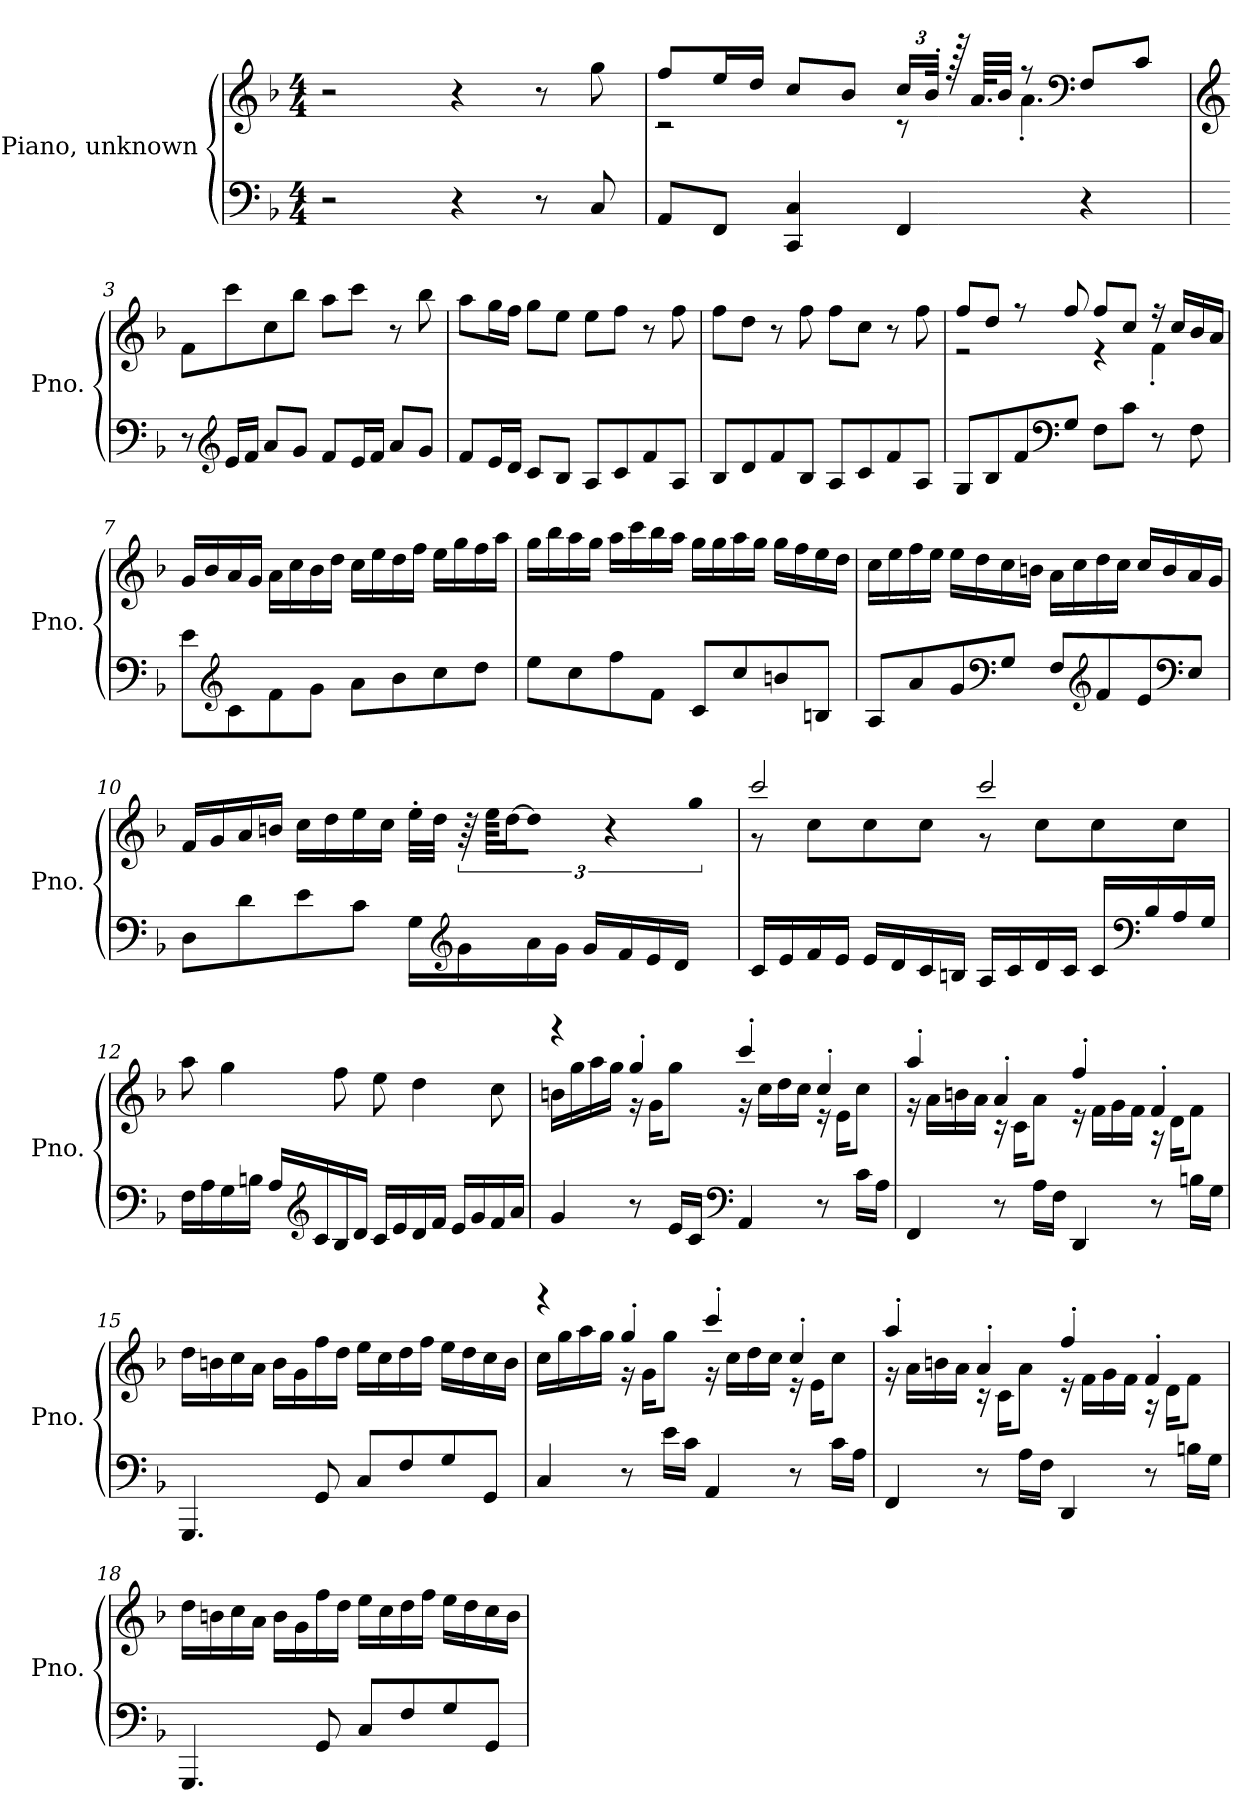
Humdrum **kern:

**kern	**kern
*part1	*part1
*staff2	*staff1
*I"Piano, unknown	*
*I'Pno.	*
*clefF4	*clefG2
*k[b-]	*k[b-]
*M4/4	*M4/4
*MM109	*MM109
=1	=1
2r	2r
4r	4r
8r	8r
8C/	8gg\
=2	=2
*	*^
8AA/L	8ff/L	2r
8FF/J	16ee/L	.
.	16dd/JJ	.
4CC/ 4C/	8cc/L	.
.	8b-/J	.
*	*Xbrackettup	*
4FF/	24cc/LL	8r
.	48b-'/JJk	.
.	128r	.
.	64.a/KLLL	.
.	32b-/JJJ	.
.	8r	4.a'\
*	*clefF4	*
4r	8F/L	.
.	8c/J	.
*	*v	*v
=3	=3
*	*clefG2
8r	8f\L
*clefG2	*
16e/LL	8ccc\
16f/JJ	.
8a/L	8cc\
8g/J	8bb-\J
8f/L	8aa\L
16e/L	8ccc\J
16f/JJ	.
8a/L	8r
8g/J	8bb-\
!!LO:LB:g=z
=4	=4
8f/L	8aa\L
16e/L	16gg\L
16d/JJ	16ff\JJ
8c/L	8gg\L
8B-/J	8ee\J
8A/L	8ee\L
8c/	8ff\J
8f/	8r
8A/J	8ff\
=5	=5
8B-/L	8ff\L
8d/	8dd\J
8f/	8r
8B-/J	8ff\
8A/L	8ff\L
8c/	8cc\J
8f/	8r
8A/J	8ff\
=6	=6
*	*^
8G/L	8ff/L	2r
8B-/	8dd/J	.
8f/	8r	.
*clefF4	*	*
8G/J	8ff/	.
8F\L	8ff/L	4r
8c\J	8cc/J	.
8r	16r	4f'\
.	16cc/LL	.
8F\	16b-/	.
.	16a/JJ	.
*	*v	*v
!!LO:LB:g=z
=7	=7
8e\L	16g/LL
.	16b-/
*clefG2	*
8c\	16a/
.	16g/JJ
8f\	16a\LL
.	16cc\
8g\J	16b-\
.	16dd\JJ
8a\L	16cc\LL
.	16ee\
8b-\	16dd\
.	16ff\JJ
8cc\	16ee\LL
.	16gg\
8dd\J	16ff\
.	16aa\JJ
=8	=8
8ee\L	16gg\LL
.	16bb-\
8cc\	16aa\
.	16gg\JJ
8ff\	16aa\LL
.	16ccc\
8f\J	16bb-\
.	16aa\JJ
8c/L	16gg\LL
.	16gg\
8cc/	16aa\
.	16gg\JJ
8bn/	16gg\LL
.	16ff\
8Bn/J	16ee\
.	16dd\JJ
!!LO:LB:g=z
=9	=9
8A/L	16cc\LL
.	16ee\
8a/	16ff\
.	16ee\JJ
8g/	16ee\LL
.	16dd\
*clefF4	*
8G/J	16cc\
.	16bn\JJ
8F/L	16a\LL
.	16cc\
*clefG2	*
8f/	16dd\
.	16cc\JJ
8e/	16cc/LL
.	16b/
*clefF4	*
8E/J	16a/
.	16g/JJ
=10	=10
8D\L	16f/LL
.	16g/
8d\	16a/
.	16bn/JJ
8e\	16cc\LL
.	16dd\
8c\J	16ee\
.	16cc\JJ
16G\LL	32ee'\LLL
.	32dd\JJJ
*clefG2	*
*	*brackettup
16g\	96r
.	96ee\KKLL
.	[24dd\J
16a\	8dd\J]
16g\JJ	.
16g/LL	8r
16f/	.
16e/	8gg\
16d/JJ	.
!!LO:LB:g=z
=11	=11
*	*^
16c/LL	2ccc/	8r
16e/	.	.
16f/	.	8cc\L
16e/JJ	.	.
16e/LL	.	8cc\
16d/	.	.
16c/	.	8cc\J
16Bn/JJ	.	.
16A/LL	2ccc/	8r
16c/	.	.
16d/	.	8cc\L
16c/JJ	.	.
16c/LL	.	8cc\
*clefF4	*	*
16B/	.	.
16A/	.	8cc\J
16G/JJ	.	.
*	*v	*v
=12	=12
16F\LL	8aa\
16A\	.
16G\	4gg\
16Bn\JJ	.
16A/LL	.
*clefG2	*
16c/	.
16B/	8ff\
16d/JJ	.
16c/LL	8ee\
16e/	.
16d/	4dd\
16f/JJ	.
16e/LL	.
16g/	.
16f/	8cc\
16a/JJ	.
!!LO:LB:g=z
=13	=13
*	*^
4g/	4r	16bn\LL
.	.	16gg\
.	.	16aa\
.	.	16gg\JJ
8r	4gg'/	16r
.	.	16g\KL
16e/LL	.	8gg\J
16c/JJ	.	.
*clefF4	*	*
4AA/	4ccc'/	16r
.	.	16cc\LL
.	.	16dd\
.	.	16cc\JJ
8r	4cc'/	16r
.	.	16e\KL
16c\LL	.	8cc\J
16A\JJ	.	.
=14	=14	=14
4FF/	4aa'/	16r
.	.	16a\LL
.	.	16bn\
.	.	16a\JJ
8r	4a'/	16r
.	.	16c\KL
16A\LL	.	8a\J
16F\JJ	.	.
4DD/	4ff'/	16r
.	.	16f\LL
.	.	16g\
.	.	16f\JJ
8r	4f'/	16r
.	.	16d\KL
16Bn\LL	.	8f\J
16G\JJ	.	.
*	*v	*v
!!LO:PB:g=z
=15	=15
4.GGG/	16dd\LL
.	16bn\
.	16cc\
.	16a\JJ
.	16b\LL
.	16g\
8GG/	16ff\
.	16dd\JJ
8C/L	16ee\LL
.	16cc\
8F/	16dd\
.	16ff\JJ
8G/	16ee\LL
.	16dd\
8GG/J	16cc\
.	16b\JJ
=16	=16
*	*^
4C/	4r	16cc\LL
.	.	16gg\
.	.	16aa\
.	.	16gg\JJ
8r	4gg'/	16r
.	.	16g\KL
16e\LL	.	8gg\J
16c\JJ	.	.
4AA/	4ccc'/	16r
.	.	16cc\LL
.	.	16dd\
.	.	16cc\JJ
8r	4cc'/	16r
.	.	16e\KL
16c\LL	.	8cc\J
16A\JJ	.	.
!!LO:LB:g=z	!!
=17	=17	=17
4FF/	4aa'/	16r
.	.	16a\LL
.	.	16bn\
.	.	16a\JJ
8r	4a'/	16r
.	.	16c\KL
16A\LL	.	8a\J
16F\JJ	.	.
4DD/	4ff'/	16r
.	.	16f\LL
.	.	16g\
.	.	16f\JJ
8r	4f'/	16r
.	.	16d\KL
16Bn\LL	.	8f\J
16G\JJ	.	.
*	*v	*v
=18	=18
4.GGG/	16dd\LL
.	16bn\
.	16cc\
.	16a\JJ
.	16b\LL
.	16g\
8GG/	16ff\
.	16dd\JJ
8C/L	16ee\LL
.	16cc\
8F/	16dd\
.	16ff\JJ
8G/	16ee\LL
.	16dd\
8GG/J	16cc\
.	16b\JJ
=	=
*-	*-
